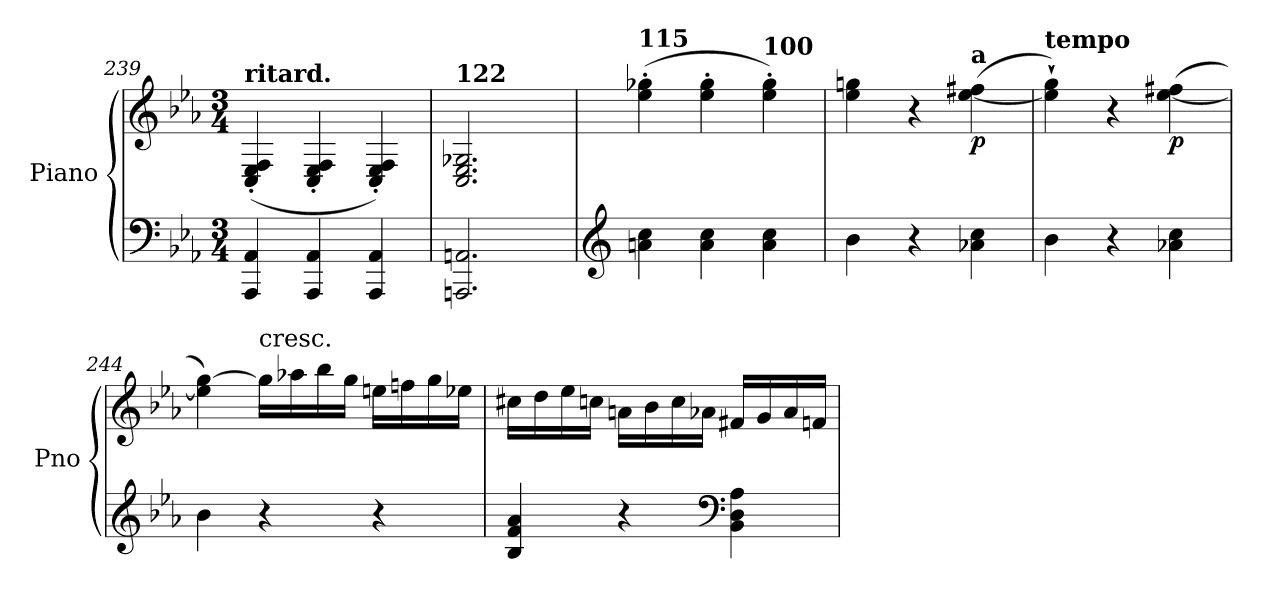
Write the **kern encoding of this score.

**kern	**kern	**dynam
*part1	*part1	*part1
*staff2	*staff1	*staff1/2
*I"Piano	*	*
*I'Pno	*	*
*clefF4	*clefG2	*
*k[b-e-a-]	*k[b-e-a-]	*
*E-:	*E-:	*
*M3/4	*M3/4	*
=239	=239	=239
!	!LO:TX:a:B:t=ritard.	!
4AAA-/ 4AA-/	(<4C/' 4E-/' 4F/'	.
4AAA-/ 4AA-/	4C/' 4E-/' 4F/'	.
4AAA-/ 4AA-/	4C/' 4E-/' 4F/')	.
=240	=240	=240
!	!LO:TX:a:B:t=122	!
2.AAAn/ 2.AAn/	2.C/ 2.E-/ 2.G-X/	.
=241	=241	=241
*clefG2	*	*
!	!LO:TX:a:B:t=115	!
4an\ 4cc\	(>4ee-\' 4gg-X\'	.
4a\ 4cc\	4ee-\' 4gg-\'	.
!	!LO:TX:a:B:t=100	!
4a\ 4cc\	4ee-\' 4gg-\')	.
!!LO:PB:g=z
=242	=242	=242
4b-\	4ee-\ 4ggn\	.
4r	4r	.
!	!LO:TX:a:B:t=a	!
!	!	!LO:DY:b
4a-X\ 4cc\	(<[4ee-\ 4ff#X\	p
=243	=243	=243
!	!LO:TX:a:B:t=tempo	!
4b-\	4ee-\]` 4gg\`)	.
4r	4r	.
!	!	!LO:DY:b
4a-X\ 4cc\	(<[4ee-\ 4ff#X\	p
=244	=244	=244
4b-\	4ee-\] [4gg\)	.
!	!LO:TX:a:t=cresc.	!
4r	16gg\LL]	.
.	16aa-X\	.
.	16bb-\	.
.	16gg\JJ	.
4r	16een\LL	.
.	16ffn\	.
.	16gg\	.
.	16ee-X\JJ	.
=245	=245	=245
4B-/ 4f/ 4a-/	16cc#X\LL	.
.	16dd\	.
.	16ee-\	.
.	16ccn\JJ	.
4r	16an\LL	.
.	16b-\	.
.	16cc\	.
.	16a-X\JJ	.
*clefF4	*	*
4BB-\ 4D\ 4A-\	16f#X/LL	.
.	16g/	.
.	16a-/	.
.	16fn/JJ	.
=	=	=
*-	*-	*-
